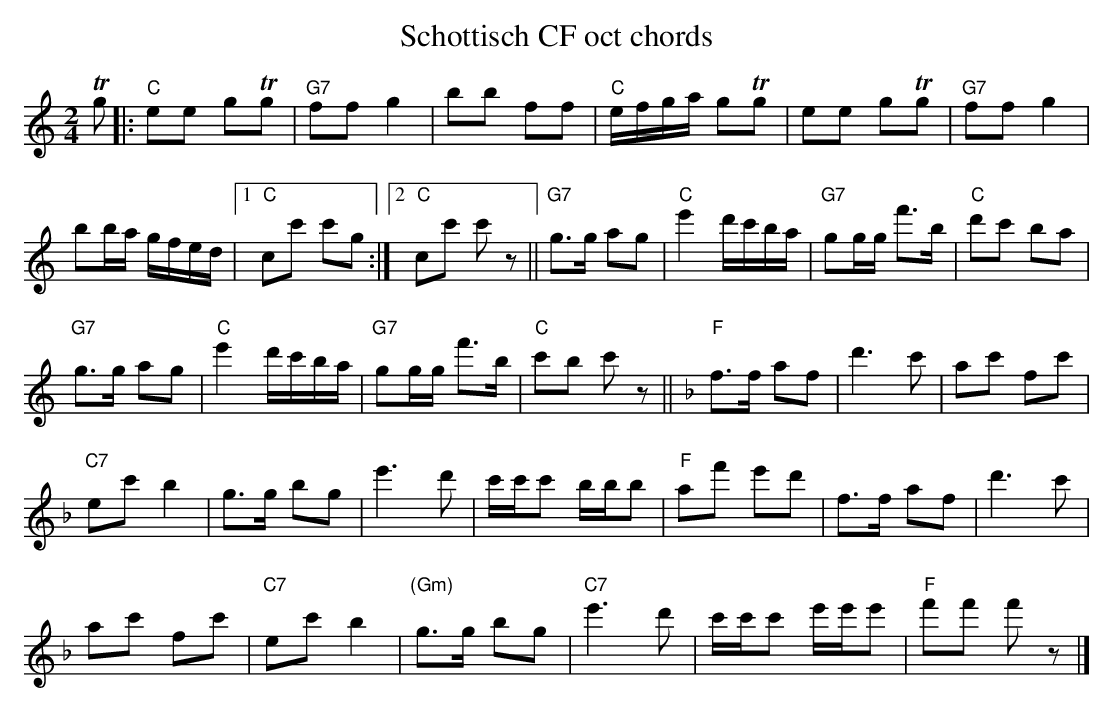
X:1
T:Schottisch CF oct chords
M:2/4
L:1/16
K:Cmaj%%MIDI gchordon
Tg2 |: "C"e2e2 g2Tg2 | "G7"f2f2g4 | b2b2 f2f2 | "C"efga g2Tg2 | e2e2 g2Tg2 | "G7"f2f2g4 |
b2ba gfed |1 "C"c2c'2 c'2g2 :|2 "C"c2c'2 c'2z2 || "G7"g3g a2g2 | "C"e'4 d'c'ba | "G7"g2gg f'3b | "C"d'2c'2 b2a2 |
"G7"g3g a2g2 | "C"e'4 d'c'ba | "G7"g2gg f'3b | "C"c'2b2 c'2z2 || [K:Fmaj] "F"f3f a2f2 | d'6c'2 | a2c'2 f2c'2 |
"C7"e2c'2b4 | g3g b2g2 | e'6d'2 | c'c'c'2 bbb2 | "F"a2f'2 e'2d'2 | f3f a2f2 | d'6c'2 |
a2c'2 f2c'2 | "C7"e2c'2 b4 | "(Gm)"g3g b2g2 | "C7"e'6d'2 | c'c'c'2 e'e'e'2 | "F"f'2f'2 f'2z2 |]
